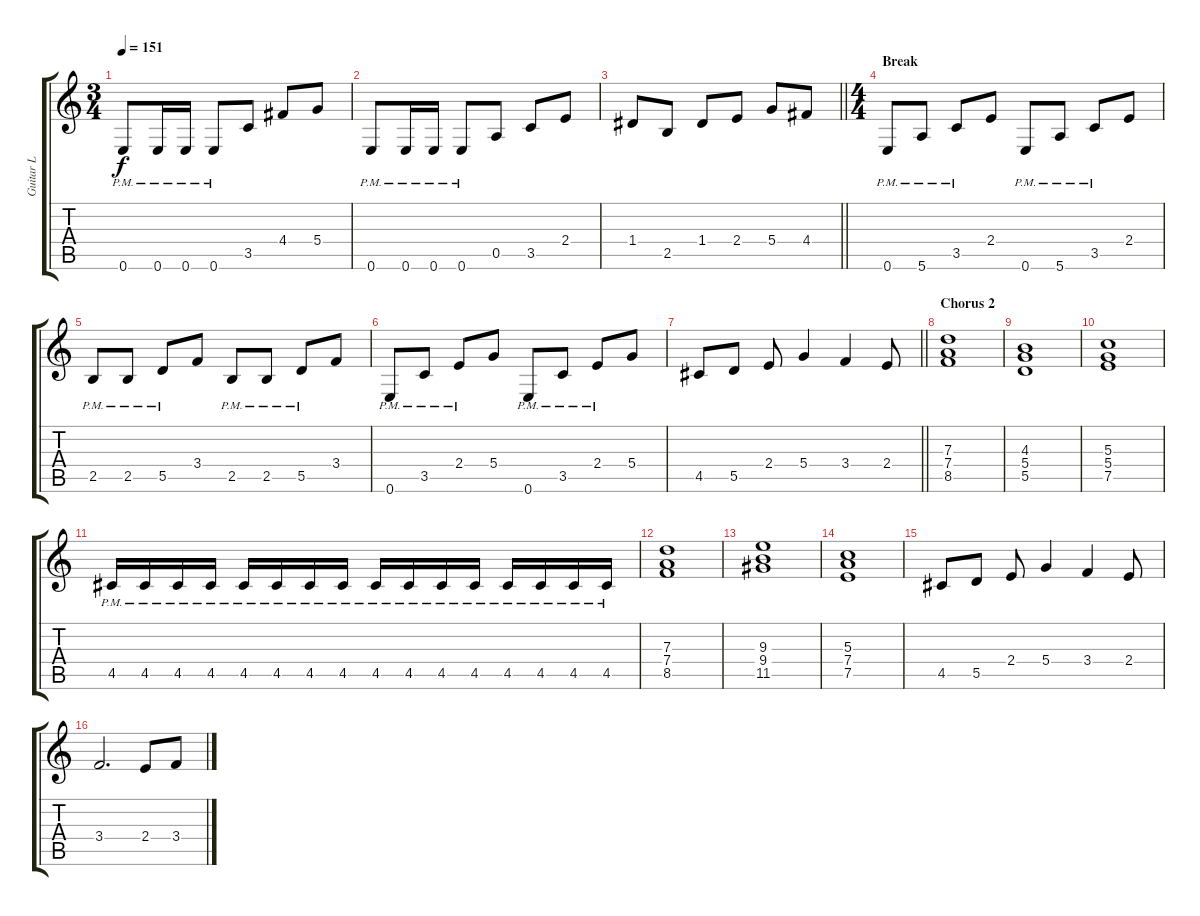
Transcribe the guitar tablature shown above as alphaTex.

\track ("Guitar L" "Guitar L") {instrument distortionguitar}
\staff {score tabs}
\tuning (E4 B3 G3 D3 A2 E2) {hide}
\ts (3 4)
\tempo 151
\clef g2
\ks c
0.6{pm}.8{dy f} 0.6{pm}.16 0.6{pm}.16 0.6{pm}.8 3.5.8 4.4.8 5.4.8 |
0.6{pm}.8 0.6{pm}.16 0.6{pm}.16 0.6{pm}.8 0.5.8 3.5.8 2.4.8 |
\barLineRight lightlight
1.4.8 2.5.8 1.4.8 2.4.8 5.4.8 4.4.8 |
\ts (4 4)
\section ("" "Break")
0.6{pm}.8 5.6{pm}.8 3.5{pm}.8 2.4.8 0.6{pm}.8 5.6{pm}.8 3.5{pm}.8 2.4.8 |
2.5{pm}.8 2.5{pm}.8 5.5{pm}.8 3.4.8 2.5{pm}.8 2.5{pm}.8 5.5{pm}.8 3.4.8 |
0.6{pm}.8 3.5{pm}.8 2.4{pm}.8 5.4.8 0.6{pm}.8 3.5{pm}.8 2.4{pm}.8 5.4.8 |
\barLineRight lightlight
4.5.8 5.5.8 2.4.8 5.4.4 3.4.4 2.4.8 |
\section ("" "Chorus 2")
(7.3 7.4 8.5).1 |
(4.3 5.4 5.5).1 |
(5.3 5.4 7.5).1 |
4.5{pm}.16 4.5{pm}.16 4.5{pm}.16 4.5{pm}.16 4.5{pm}.16 4.5{pm}.16 4.5{pm}.16 4.5{pm}.16 4.5{pm}.16 4.5{pm}.16 4.5{pm}.16 4.5{pm}.16 4.5{pm}.16 4.5{pm}.16 4.5{pm}.16 4.5{pm}.16 |
(7.3 7.4 8.5).1 |
(9.3 9.4 11.5).1 |
(5.3 7.4 7.5).1 |
4.5.8 5.5.8 2.4.8 5.4.4 3.4.4 2.4.8 |
3.4.2{d} 2.4.8 3.4.8
